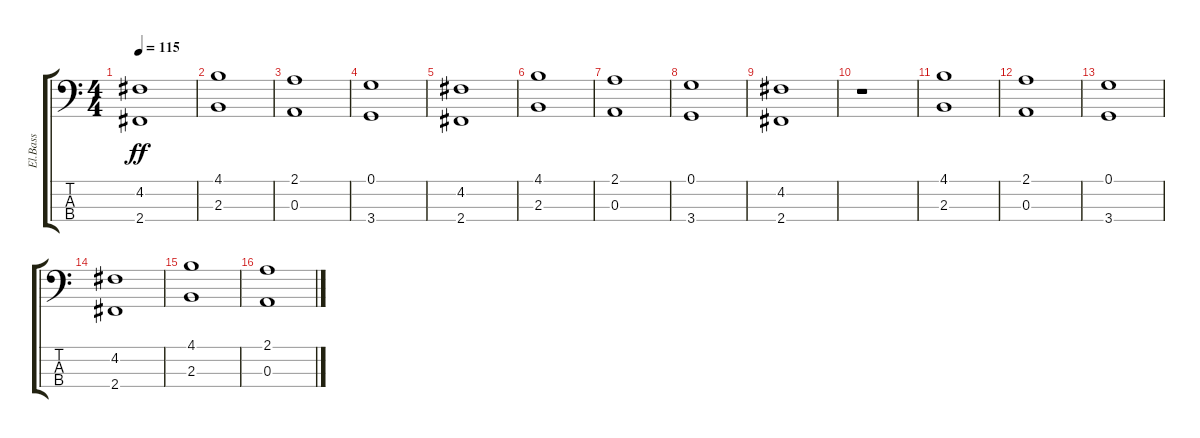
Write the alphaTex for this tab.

\track ("El.Bass" "El.Bass") {instrument electricbasspick}
\staff {score tabs}
\tuning (G2 D2 A1 E1) {hide}
\ts (4 4)
\tempo 115
\clef f4
\ks c
(4.2 2.4).1{dy ff} |
(4.1 2.3).1 |
(2.1 0.3).1 |
(0.1 3.4).1 |
(4.2 2.4).1 |
(4.1 2.3).1 |
(2.1 0.3).1 |
(0.1 3.4).1 |
(4.2 2.4).1 |
r.1 |
(4.1 2.3).1 |
(2.1 0.3).1 |
(0.1 3.4).1 |
(4.2 2.4).1 |
(4.1 2.3).1 |
(2.1 0.3).1
